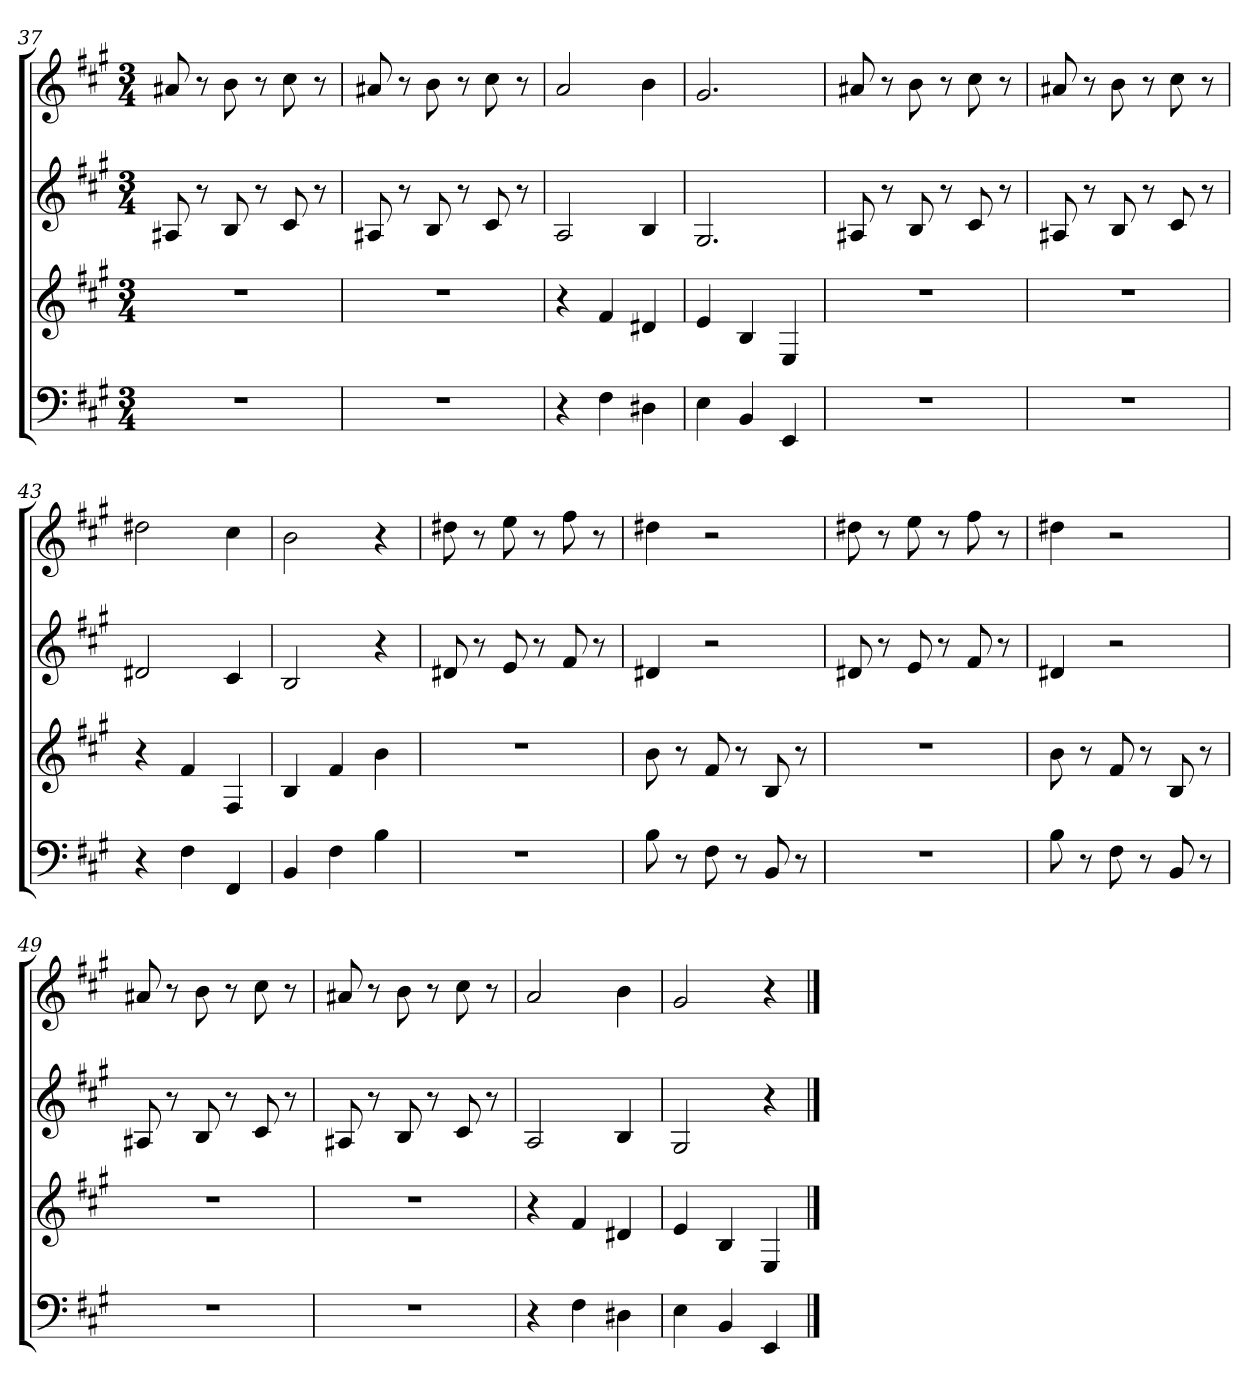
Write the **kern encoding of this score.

**kern	**kern	**kern	**kern
*part4	*part3	*part2	*part1
*staff4	*staff3	*staff2	*staff1
*k[f#c#g#]	*k[f#c#g#]	*k[f#c#g#]	*k[f#c#g#]
*A:	*A:	*A:	*A:
*M3/4	*M3/4	*M3/4	*M3/4
=37	=37	=37	=37
2.r	2.r	8A#X	8a#X
.	.	8r	8r
.	.	8B	8b
.	.	8r	8r
.	.	8c#	8cc#
.	.	8r	8r
=38	=38	=38	=38
2.r	2.r	8A#X	8a#X
.	.	8r	8r
.	.	8B	8b
.	.	8r	8r
.	.	8c#	8cc#
.	.	8r	8r
=39	=39	=39	=39
4r	4r	2A	2a
4F#	4f#	.	.
4D#X	4d#X	4B	4b
=40	=40	=40	=40
4E	4e	2.G#	2.g#
4BB	4B	.	.
4EE	4E	.	.
=41	=41	=41	=41
2.r	2.r	8A#X	8a#X
.	.	8r	8r
.	.	8B	8b
.	.	8r	8r
.	.	8c#	8cc#
.	.	8r	8r
=42	=42	=42	=42
2.r	2.r	8A#X	8a#X
.	.	8r	8r
.	.	8B	8b
.	.	8r	8r
.	.	8c#	8cc#
.	.	8r	8r
=43	=43	=43	=43
4r	4r	2d#X	2dd#X
4F#	4f#	.	.
4FF#	4F#	4c#	4cc#
=44	=44	=44	=44
4BB	4B	2B	2b
4F#	4f#	.	.
4B	4b	4r	4r
=45	=45	=45	=45
2.r	2.r	8d#X	8dd#X
.	.	8r	8r
.	.	8e	8ee
.	.	8r	8r
.	.	8f#	8ff#
.	.	8r	8r
=46	=46	=46	=46
8B	8b	4d#X	4dd#X
8r	8r	.	.
8F#	8f#	2r	2r
8r	8r	.	.
8BB	8B	.	.
8r	8r	.	.
=47	=47	=47	=47
2.r	2.r	8d#X	8dd#X
.	.	8r	8r
.	.	8e	8ee
.	.	8r	8r
.	.	8f#	8ff#
.	.	8r	8r
=48	=48	=48	=48
8B	8b	4d#X	4dd#X
8r	8r	.	.
8F#	8f#	2r	2r
8r	8r	.	.
8BB	8B	.	.
8r	8r	.	.
=49	=49	=49	=49
2.r	2.r	8A#X	8a#X
.	.	8r	8r
.	.	8B	8b
.	.	8r	8r
.	.	8c#	8cc#
.	.	8r	8r
=50	=50	=50	=50
2.r	2.r	8A#X	8a#X
.	.	8r	8r
.	.	8B	8b
.	.	8r	8r
.	.	8c#	8cc#
.	.	8r	8r
=51	=51	=51	=51
4r	4r	2A	2a
4F#	4f#	.	.
4D#X	4d#X	4B	4b
=52	=52	=52	=52
4E	4e	2G#	2g#
4BB	4B	.	.
4EE	4E	4r	4r
==	==	==	==
*-	*-	*-	*-
